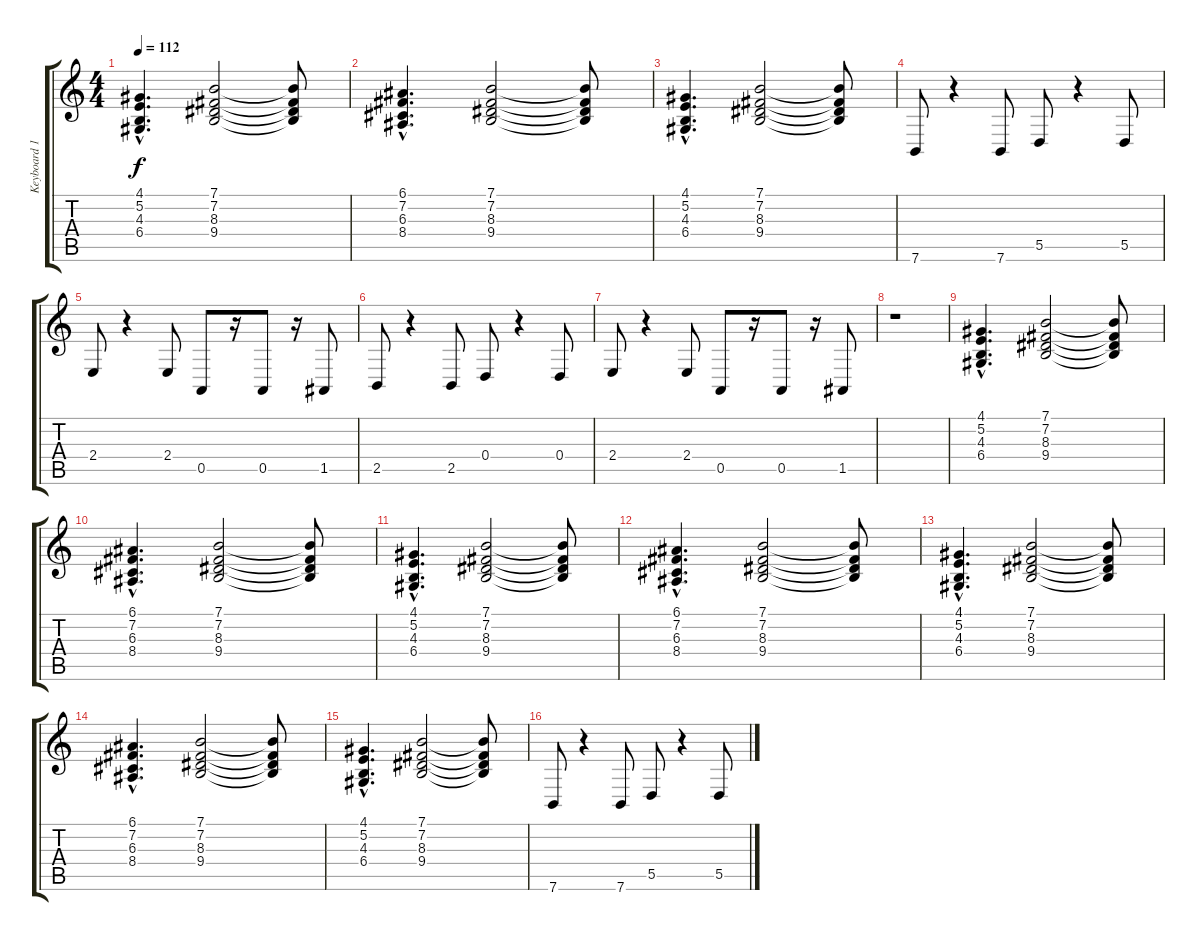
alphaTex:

\track ("Keyboard 1" "Keyboard 1") {instrument acousticgrandpiano}
\staff {score tabs}
\tuning (E4 B3 G3 D3 A2 E2) {hide}
\ts (4 4)
\tempo 112
\clef g2
\ks c
(4.1{hac} 5.2{hac} 4.3{hac} 6.4{hac}).4{d dy f} (7.1 7.2 8.3 9.4).2 (7.1{t} 7.2{t} 8.3{t} 9.4{t}).8 |
(6.1{hac} 7.2{hac} 6.3{hac} 8.4{hac}).4{d} (7.1 7.2 8.3 9.4).2 (7.1{t} 7.2{t} 8.3{t} 9.4{t}).8 |
(4.1{hac} 5.2{hac} 4.3{hac} 6.4{hac}).4{d} (7.1 7.2 8.3 9.4).2 (7.1{t} 7.2{t} 8.3{t} 9.4{t}).8 |
7.6.8 r.4 7.6.8 5.5.8 r.4 5.5.8 |
2.4.8 r.4 2.4.8 0.5.8 r.16 0.5.8 r.16 1.5.8 |
2.5.8 r.4 2.5.8 0.4.8 r.4 0.4.8 |
2.4.8 r.4 2.4.8 0.5.8 r.16 0.5.8 r.16 1.5.8 |
r.1 |
(4.1{hac} 5.2{hac} 4.3{hac} 6.4{hac}).4{d} (7.1 7.2 8.3 9.4).2 (7.1{t} 7.2{t} 8.3{t} 9.4{t}).8 |
(6.1{hac} 7.2{hac} 6.3{hac} 8.4{hac}).4{d} (7.1 7.2 8.3 9.4).2 (7.1{t} 7.2{t} 8.3{t} 9.4{t}).8 |
(4.1{hac} 5.2{hac} 4.3{hac} 6.4{hac}).4{d} (7.1 7.2 8.3 9.4).2 (7.1{t} 7.2{t} 8.3{t} 9.4{t}).8 |
(6.1{hac} 7.2{hac} 6.3{hac} 8.4{hac}).4{d} (7.1 7.2 8.3 9.4).2 (7.1{t} 7.2{t} 8.3{t} 9.4{t}).8 |
(4.1{hac} 5.2{hac} 4.3{hac} 6.4{hac}).4{d} (7.1 7.2 8.3 9.4).2 (7.1{t} 7.2{t} 8.3{t} 9.4{t}).8 |
(6.1{hac} 7.2{hac} 6.3{hac} 8.4{hac}).4{d} (7.1 7.2 8.3 9.4).2 (7.1{t} 7.2{t} 8.3{t} 9.4{t}).8 |
(4.1{hac} 5.2{hac} 4.3{hac} 6.4{hac}).4{d} (7.1 7.2 8.3 9.4).2 (7.1{t} 7.2{t} 8.3{t} 9.4{t}).8 |
7.6.8 r.4 7.6.8 5.5.8 r.4 5.5.8
